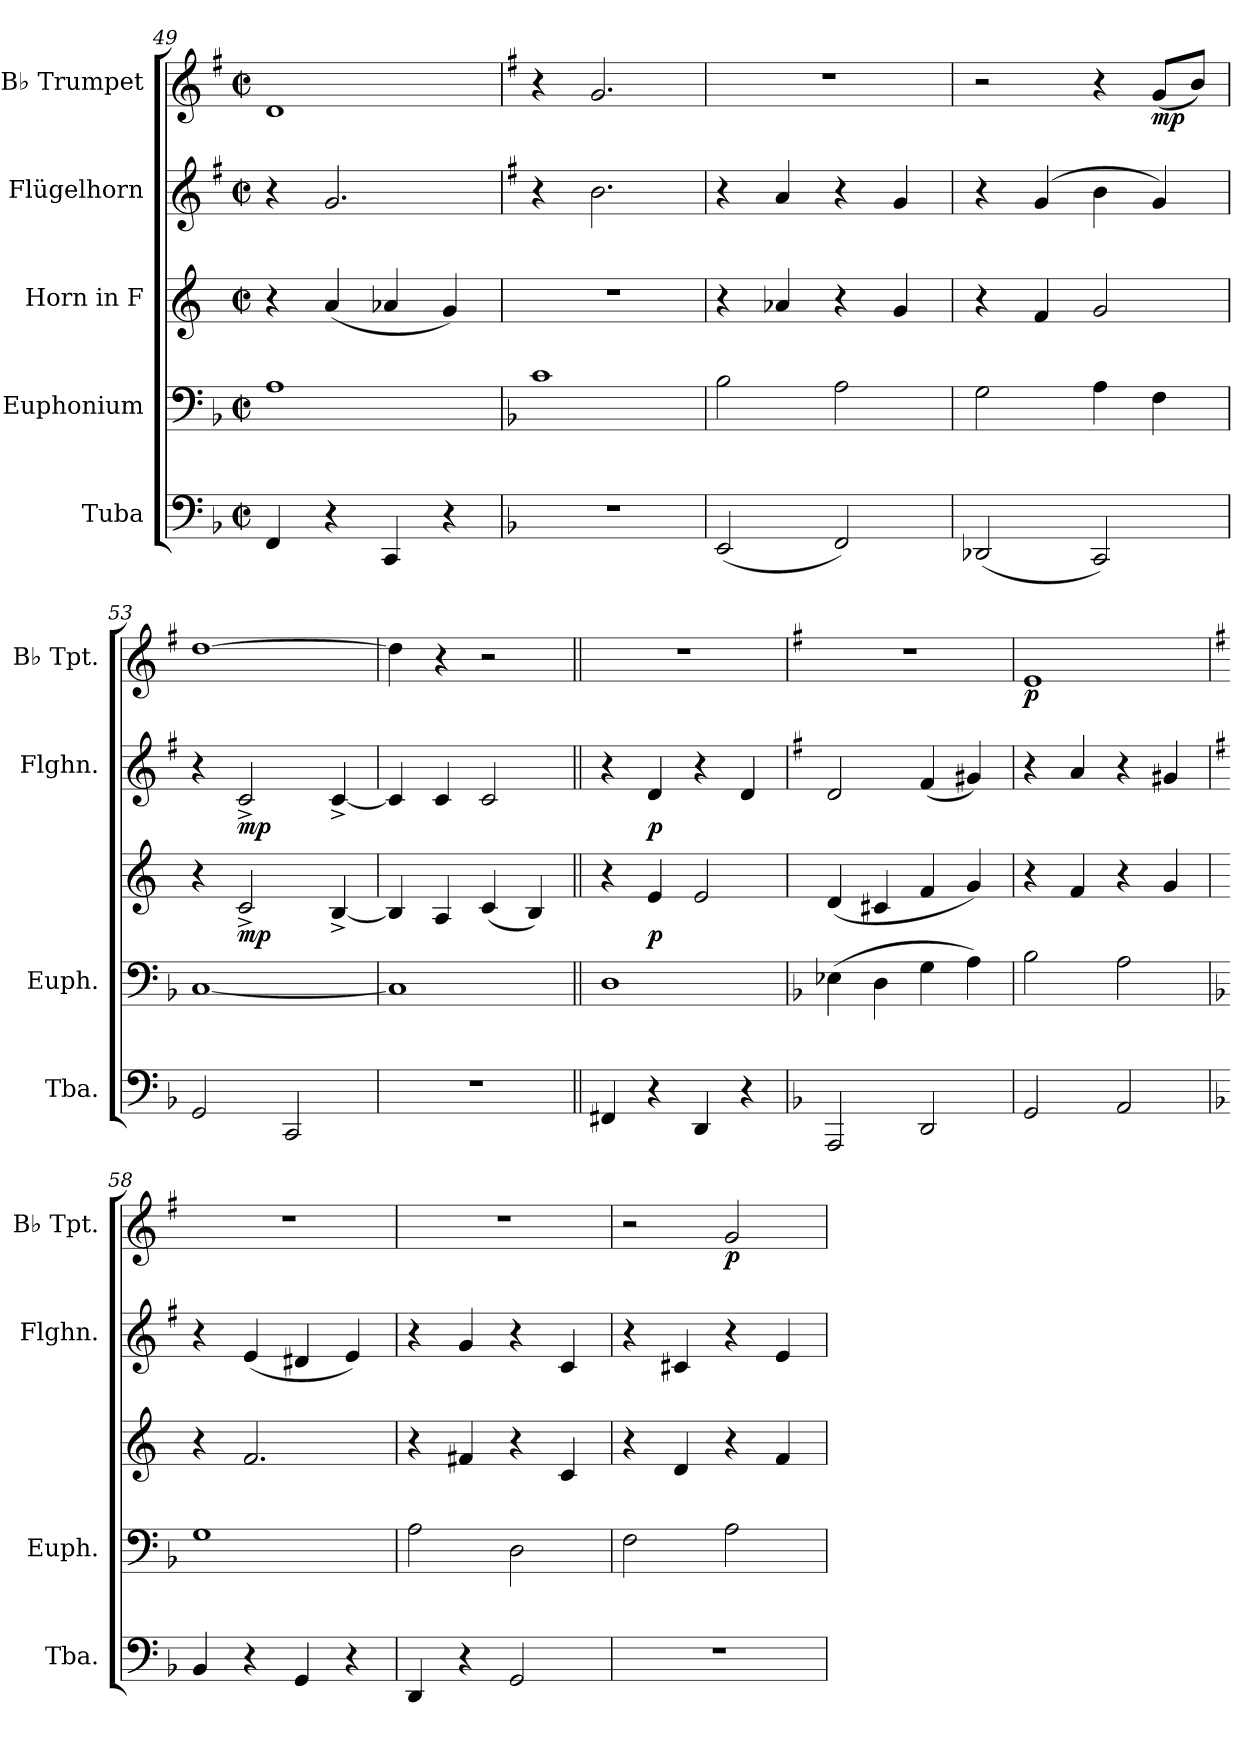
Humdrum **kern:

**kern	**kern	**kern	**dynam	**kern	**dynam	**kern	**dynam
*part5	*part4	*part3	*part3	*part2	*part2	*part1	*part1
*staff5	*staff4	*staff3	*staff3	*staff2	*staff2	*staff1	*staff1
*I"Tuba	*I"Euphonium	*I"Horn in F	*	*I"Flügelhorn	*	*I"B♭ Trumpet	*
*I'Tba.	*I'Euph.	*	*	*I'Flghn.	*	*I'B♭ Tpt.	*
*clefF4	*clefF4	*clefG2	*	*clefG2	*	*clefG2	*
*	*	*ITrd4c7	*	*ITrd1c2	*	*ITrd1c2	*
*k[b-]	*k[b-]	*k[b-]	*	*k[b-]	*	*k[b-]	*
*M2/2	*M2/2	*M2/2	*	*M2/2	*	*M2/2	*
*met(c|)	*met(c|)	*met(c|)	*	*met(c|)	*	*met(c|)	*
=49	=49	=49	=49	=49	=49	=49	=49
4FF/	1A	4r	.	4r	.	1c	.
4r	.	(<4d/	.	2.f/	.	.	.
4CC/	.	4d-X/	.	.	.	.	.
4r	.	4c/)	.	.	.	.	.
=50	=50	=50	=50	=50	=50	=50	=50
*k[b-]	*k[b-]	*k[b-]	*	*k[b-]	*	*k[b-]	*
1r	1c	1r	.	4r	.	4r	.
.	.	.	.	2.a\	.	2.f/	.
=51	=51	=51	=51	=51	=51	=51	=51
(<2EE/	2B-\	4r	.	4r	.	1r	.
.	.	4d-X/	.	4g/	.	.	.
2FF/)	2A\	4r	.	4r	.	.	.
.	.	4c/	.	4f/	.	.	.
=52	=52	=52	=52	=52	=52	=52	=52
(<2DD-X/	2G\	4r	.	4r	.	2r	.
.	.	4B-/	.	(>4f/	.	.	.
2CC/)	4A\	2c/	.	4a\	.	4r	.
!	!	!	!	!	!	!	!LO:DY:b
.	4F\	.	.	4f/)	.	(<8f/L	mp
.	.	.	.	.	.	8a/J)	.
=53	=53	=53	=53	=53	=53	=53	=53
2GG/	[1C	4r	.	4r	.	[1cc	.
!	!	!	!LO:DY:b	!	!LO:DY:b	!	!
.	.	2F^/	mp	2B-^/	mp	.	.
2CC/	.	.	.	.	.	.	.
.	.	[4E^/	.	[4B-^/	.	.	.
=54	=54	=54	=54	=54	=54	=54	=54
1r	1C]	4E/]	.	4B-/]	.	4cc\]	.
.	.	4D/	.	4B-/	.	4r	.
.	.	(<4F/	.	2B-/	.	2r	.
.	.	4E/)	.	.	.	.	.
=55||	=55||	=55||	=55||	=55||	=55||	=55||	=55||
4FF#X/	1D	4r	.	4r	.	1r	.
!	!	!	!LO:DY:b	!	!LO:DY:b	!	!
4r	.	4A/	p	4c/	p	.	.
4DD/	.	2A/	.	4r	.	.	.
4r	.	.	.	4c/	.	.	.
!!LO:PB:g=z
=56	=56	=56	=56	=56	=56	=56	=56
*k[b-]	*k[b-]	*k[b-]	*	*k[b-]	*	*k[b-]	*
2AAA/	(>4E-X\	(<4G/	.	2c/	.	1r	.
.	4D\	4F#X/	.	.	.	.	.
2DD/	4G\	4B-/	.	(<4e/	.	.	.
.	4A\)	4c/)	.	4f#X/)	.	.	.
=57	=57	=57	=57	=57	=57	=57	=57
!	!	!	!	!	!	!	!LO:DY:b
2GG/	2B-\	4r	.	4r	.	1d	p
.	.	4B-/	.	4g/	.	.	.
2AA/	2A\	4r	.	4r	.	.	.
.	.	4c/	.	4f#X/	.	.	.
=58	=58	=58	=58	=58	=58	=58	=58
*k[b-]	*k[b-]	*k[b-]	*	*k[b-]	*	*k[b-]	*
4BB-/	1G	4r	.	4r	.	1r	.
4r	.	2.B-/	.	(<4d/	.	.	.
4GG/	.	.	.	4c#X/	.	.	.
4r	.	.	.	4d/)	.	.	.
=59	=59	=59	=59	=59	=59	=59	=59
4DD/	2A\	4r	.	4r	.	1r	.
4r	.	4Bn/	.	4f/	.	.	.
2GG/	2D\	4r	.	4r	.	.	.
.	.	4F/	.	4B-/	.	.	.
=60	=60	=60	=60	=60	=60	=60	=60
1r	2F\	4r	.	4r	.	2r	.
.	.	4G/	.	4Bn/	.	.	.
!	!	!	!	!	!	!	!LO:DY:b
.	2A\	4r	.	4r	.	2f/	p
.	.	4B-/	.	4d/	.	.	.
=	=	=	=	=	=	=	=
*-	*-	*-	*-	*-	*-	*-	*-
